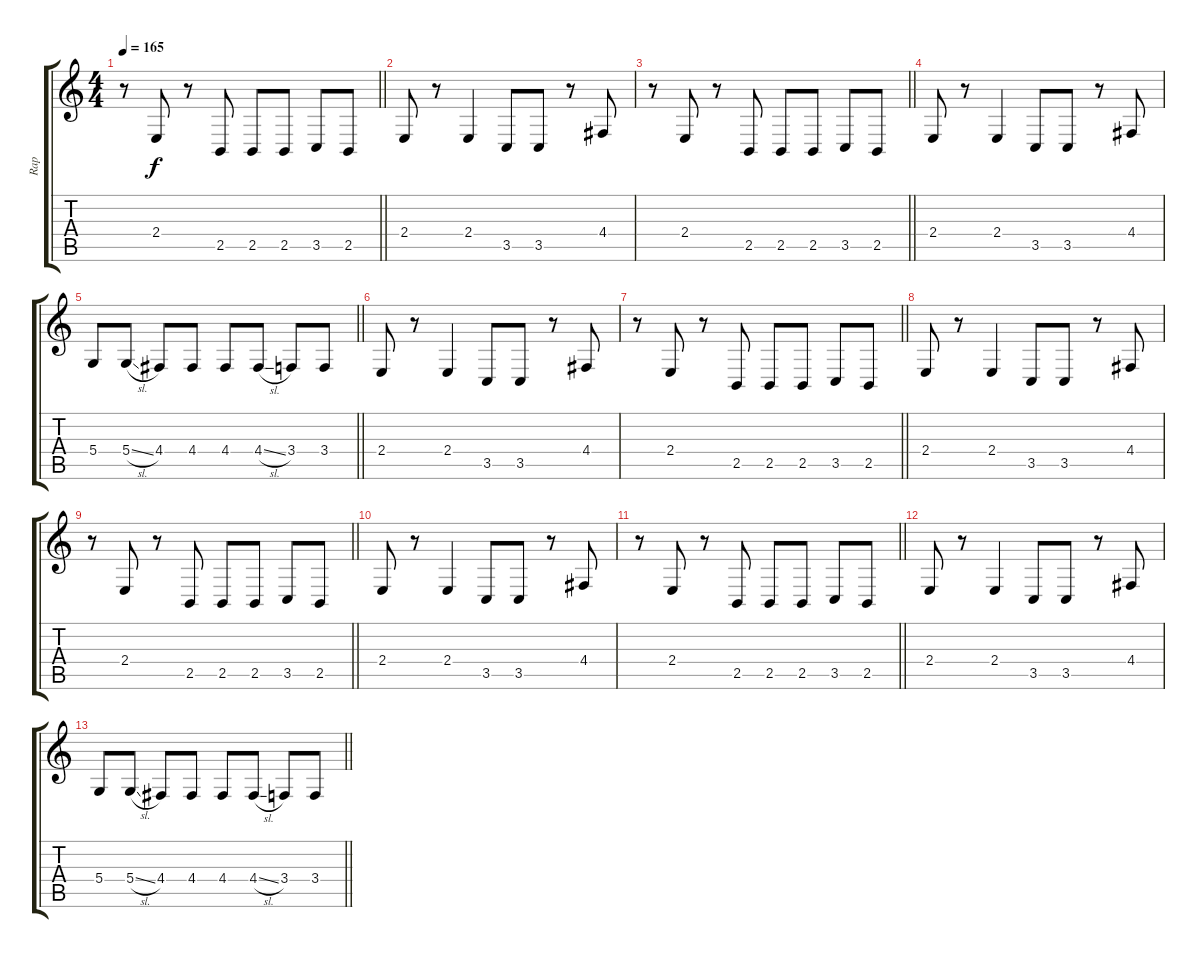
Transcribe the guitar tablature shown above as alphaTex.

\track ("Rap" "Rap") {instrument clarinet}
\staff {score tabs}
\tuning (E4 B3 G3 D3 A2 E2) {hide}
\ts (4 4)
\tempo 165
\clef g2
\barLineRight lightlight
\ks c
r.8{dy f} 2.4.8 r.8 2.5.8 2.5.8 2.5.8 3.5.8 2.5.8 |
2.4.8 r.8 2.4.4 3.5.8 3.5.8 r.8 4.4.8 |
\barLineRight lightlight
r.8 2.4.8 r.8 2.5.8 2.5.8 2.5.8 3.5.8 2.5.8 |
2.4.8 r.8 2.4.4 3.5.8 3.5.8 r.8 4.4.8 |
\barLineRight lightlight
5.4.8{volume 0} 5.4{sl}.8 4.4.8 4.4.8 4.4.8 4.4{sl}.8 3.4.8 3.4.8 |
2.4.8 r.8 2.4.4 3.5.8 3.5.8 r.8 4.4.8 |
\barLineRight lightlight
r.8 2.4.8 r.8 2.5.8 2.5.8 2.5.8 3.5.8 2.5.8 |
2.4.8 r.8 2.4.4 3.5.8 3.5.8 r.8 4.4.8 |
\barLineRight lightlight
r.8 2.4.8 r.8 2.5.8 2.5.8 2.5.8 3.5.8 2.5.8 |
2.4.8 r.8 2.4.4 3.5.8 3.5.8 r.8 4.4.8 |
\barLineRight lightlight
r.8 2.4.8 r.8 2.5.8 2.5.8 2.5.8 3.5.8 2.5.8 |
2.4.8 r.8 2.4.4 3.5.8 3.5.8 r.8 4.4.8 |
\barLineRight lightlight
5.4.8 5.4{sl}.8 4.4.8 4.4.8 4.4.8 4.4{sl}.8 3.4.8 3.4.8
